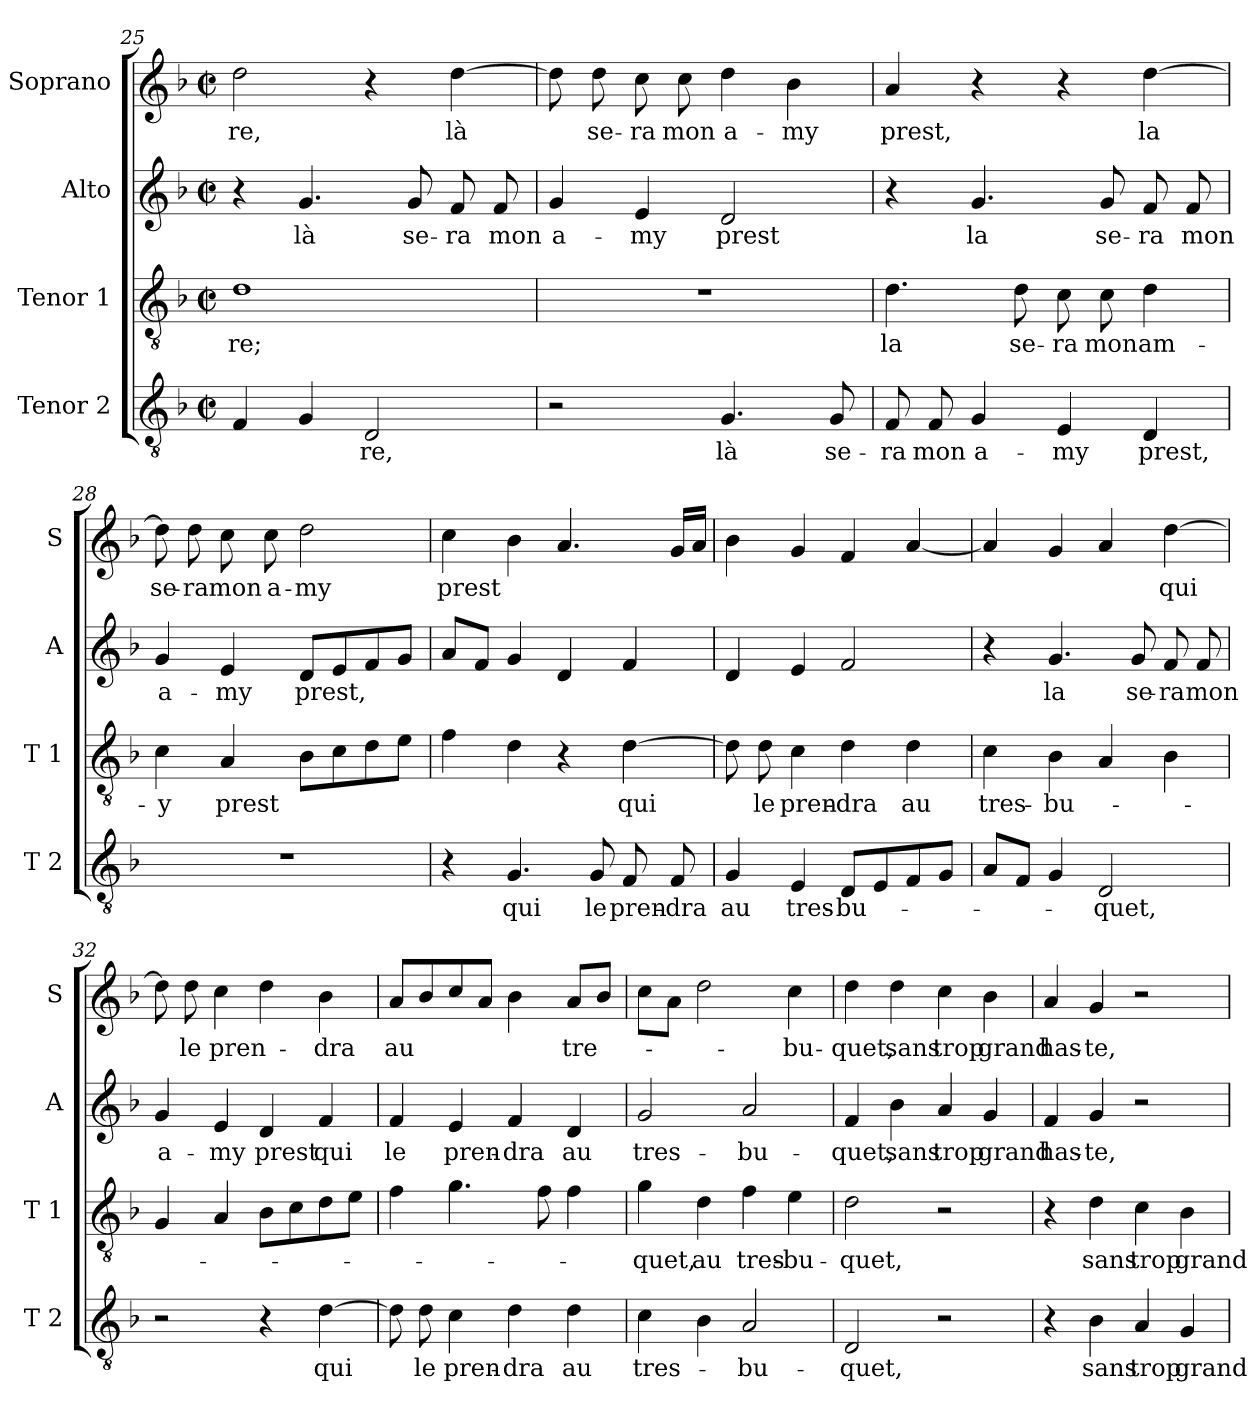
**kern	**text	**kern	**text	**kern	**text	**kern	**text
*part4	*part4	*part3	*part3	*part2	*part2	*part1	*part1
*staff4	*staff4	*staff3	*staff3	*staff2	*staff2	*staff1	*staff1
*I"Tenor 2	*	*I"Tenor 1	*	*I"Alto	*	*I"Soprano	*
*I'T 2	*	*I'T 1	*	*I'A	*	*I'S	*
*clefGv2	*	*clefGv2	*	*clefG2	*	*clefG2	*
*k[b-]	*	*k[b-]	*	*k[b-]	*	*k[b-]	*
*F:	*	*F:	*	*F:	*	*F:	*
*M2/2	*	*M2/2	*	*M2/2	*	*M2/2	*
*met(c|)	*	*met(c|)	*	*met(c|)	*	*met(c|)	*
=25	=25	=25	=25	=25	=25	=25	=25
!	!	!	!LO:LY:b	!	!	!	!LO:LY:b
4F/	.	1d	-re;	4r	.	2dd\	-re,
!	!	!	!	!	!LO:LY:b	!	!
4G/	.	.	.	4.g/	là	.	.
!	!LO:LY:b	!	!	!	!	!	!
2D/	-re,	.	.	.	.	4r	.
!	!	!	!	!	!LO:LY:b	!	!
.	.	.	.	8g/	se-	.	.
!	!	!	!	!	!LO:LY:b	!	!LO:LY:b
.	.	.	.	8f/	-ra	[4dd\	là
!	!	!	!	!	!LO:LY:b	!	!
.	.	.	.	8f/	mon	.	.
!!LO:PB:g=z
=26	=26	=26	=26	=26	=26	=26	=26
!	!	!	!	!	!LO:LY:b	!	!
2r	.	1r	.	4g/	a-	8dd\]	.
!	!	!	!	!	!	!	!LO:LY:b
.	.	.	.	.	.	8dd\	se-
!	!	!	!	!	!LO:LY:b	!	!LO:LY:b
.	.	.	.	4e/	-my	8cc\	-ra
!	!	!	!	!	!	!	!LO:LY:b
.	.	.	.	.	.	8cc\	mon
!	!LO:LY:b	!	!	!	!LO:LY:b	!	!LO:LY:b
4.G/	là	.	.	2d/	prest	4dd\	a-
!	!	!	!	!	!	!	!LO:LY:b
.	.	.	.	.	.	4b-\	-my
!	!LO:LY:b	!	!	!	!	!	!
8G/	se-	.	.	.	.	.	.
=27	=27	=27	=27	=27	=27	=27	=27
!	!LO:LY:b	!	!LO:LY:b	!	!	!	!LO:LY:b
8F/	-ra	4.d\	la	4r	.	4a/	prest,
!	!LO:LY:b	!	!	!	!	!	!
8F/	mon	.	.	.	.	.	.
!	!LO:LY:b	!	!	!	!LO:LY:b	!	!
4G/	a-	.	.	4.g/	la	4r	.
!	!	!	!LO:LY:b	!	!	!	!
.	.	8d\	se-	.	.	.	.
!	!LO:LY:b	!	!LO:LY:b	!	!	!	!
4E/	-my	8c\	-ra	.	.	4r	.
!	!	!	!LO:LY:b	!	!LO:LY:b	!	!
.	.	8c\	mon	8g/	se-	.	.
!	!LO:LY:b	!	!LO:LY:b	!	!LO:LY:b	!	!LO:LY:b
4D/	prest,	4d\	am-	8f/	-ra	[4dd\	la
!	!	!	!	!	!LO:LY:b	!	!
.	.	.	.	8f/	mon	.	.
=28	=28	=28	=28	=28	=28	=28	=28
!	!	!	!LO:LY:b	!	!LO:LY:b	!	!LO:LY:b
1r	.	4c\	-y	4g/	a-	8dd\]	se-
!	!	!	!	!	!	!	!LO:LY:b
.	.	.	.	.	.	8dd\	-ra
!	!	!	!LO:LY:b	!	!LO:LY:b	!	!LO:LY:b
.	.	4A/	prest	4e/	-my	8cc\	mon
!	!	!	!	!	!	!	!LO:LY:b
.	.	.	.	.	.	8cc\	a-
!	!	!	!	!	!LO:LY:b	!	!LO:LY:b
.	.	8B-\L	.	8d/L	prest,	2dd\	-my
.	.	8c\	.	8e/	.	.	.
.	.	8d\	.	8f/	.	.	.
.	.	8e\J	.	8g/J	.	.	.
=29	=29	=29	=29	=29	=29	=29	=29
!	!	!	!	!	!	!	!LO:LY:b
4r	.	4f\	.	8a/L	.	4cc\	prest
.	.	.	.	8f/J	.	.	.
!	!LO:LY:b	!	!	!	!	!	!
4.G/	qui	4d\	.	4g/	.	4b-\	.
.	.	4r	.	4d/	.	4.a/	.
!	!LO:LY:b	!	!	!	!	!	!
8G/	le	.	.	.	.	.	.
!	!LO:LY:b	!	!LO:LY:b	!	!	!	!
8F/	pren-	[4d\	qui	4f/	.	.	.
!	!LO:LY:b	!	!	!	!	!	!
8F/	-dra	.	.	.	.	16g/LL	.
.	.	.	.	.	.	16a/JJ	.
!!LO:LB:g=z
=30	=30	=30	=30	=30	=30	=30	=30
!	!LO:LY:b	!	!	!	!	!	!
4G/	au	8d\]	.	4d/	.	4b-\	.
!	!	!	!LO:LY:b	!	!	!	!
.	.	8d\	le	.	.	.	.
!	!LO:LY:b	!	!LO:LY:b	!	!	!	!
4E/	tres-	4c\	pren-	4e/	.	4g/	.
!	!LO:LY:b	!	!LO:LY:b	!	!	!	!
8D/L	-bu-	4d\	-dra	2f/	.	4f/	.
8E/	.	.	.	.	.	.	.
!	!	!	!LO:LY:b	!	!	!	!
8F/	.	4d\	au	.	.	[4a/	.
8G/J	.	.	.	.	.	.	.
=31	=31	=31	=31	=31	=31	=31	=31
!	!	!	!LO:LY:b	!	!	!	!
8A/L	.	4c\	tres-	4r	.	4a/]	.
8F/J	.	.	.	.	.	.	.
!	!	!	!LO:LY:b	!	!LO:LY:b	!	!
4G/	.	4B-\	-bu-	4.g/	la	4g/	.
!	!LO:LY:b	!	!	!	!	!	!
2D/	-quet,	4A/	.	.	.	4a/	.
!	!	!	!	!	!LO:LY:b	!	!
.	.	.	.	8g/	se-	.	.
!	!	!	!	!	!LO:LY:b	!	!LO:LY:b
.	.	4B-\	.	8f/	-ra	[4dd\	qui
!	!	!	!	!	!LO:LY:b	!	!
.	.	.	.	8f/	mon	.	.
=32	=32	=32	=32	=32	=32	=32	=32
!	!	!	!	!	!LO:LY:b	!	!
2r	.	4G/	.	4g/	a-	8dd\]	.
!	!	!	!	!	!	!	!LO:LY:b
.	.	.	.	.	.	8dd\	le
!	!	!	!	!	!LO:LY:b	!	!LO:LY:b
.	.	4A/	.	4e/	-my	4cc\	pren-
!	!	!	!	!	!LO:LY:b	!	!
4r	.	8B-\L	.	4d/	prest	4dd\	.
.	.	8c\	.	.	.	.	.
!	!LO:LY:b	!	!	!	!LO:LY:b	!	!LO:LY:b
[4d\	qui	8d\	.	4f/	qui	4b-\	-dra
.	.	8e\J	.	.	.	.	.
=33	=33	=33	=33	=33	=33	=33	=33
!	!	!	!	!	!LO:LY:b	!	!LO:LY:b
8d\]	.	4f\	.	4f/	le	8a/L	au
!	!LO:LY:b	!	!	!	!	!	!
8d\	le	.	.	.	.	8b-/	.
!	!LO:LY:b	!	!	!	!LO:LY:b	!	!
4c\	pren-	4.g\	.	4e/	pren-	8cc/	.
.	.	.	.	.	.	8a/J	.
!	!LO:LY:b	!	!	!	!LO:LY:b	!	!
4d\	-dra	.	.	4f/	-dra	4b-\	.
.	.	8f\	.	.	.	.	.
!	!LO:LY:b	!	!	!	!LO:LY:b	!	!LO:LY:b
4d\	au	4f\	.	4d/	au	8a/L	tre-
.	.	.	.	.	.	8b-/J	.
=34	=34	=34	=34	=34	=34	=34	=34
!	!LO:LY:b	!	!LO:LY:b	!	!LO:LY:b	!	!
4c\	tres-	4g\	-quet,	2g/	tres-	8cc\L	.
.	.	.	.	.	.	8a\J	.
!	!	!	!LO:LY:b	!	!	!	!
4B-\	.	4d\	au	.	.	2dd\	.
!	!LO:LY:b	!	!LO:LY:b	!	!LO:LY:b	!	!
2A/	-bu-	4f\	tres-	2a/	-bu-	.	.
!	!	!	!LO:LY:b	!	!	!	!LO:LY:b
.	.	4e\	-bu-	.	.	4cc\	-bu-
!!LO:LB:g=z
=35	=35	=35	=35	=35	=35	=35	=35
!	!LO:LY:b	!	!LO:LY:b	!	!LO:LY:b	!	!LO:LY:b
2D/	-quet,	2d\	-quet,	4f/	-quet,	4dd\	-quet,
!	!	!	!	!	!LO:LY:b	!	!LO:LY:b
.	.	.	.	4b-\	sans	4dd\	sans
!	!	!	!	!	!LO:LY:b	!	!LO:LY:b
2r	.	2r	.	4a/	trop	4cc\	trop
!	!	!	!	!	!LO:LY:b	!	!LO:LY:b
.	.	.	.	4g/	grand	4b-\	grand
=36	=36	=36	=36	=36	=36	=36	=36
!	!	!	!	!	!LO:LY:b	!	!LO:LY:b
4r	.	4r	.	4f/	has-	4a/	has-
!	!LO:LY:b	!	!LO:LY:b	!	!LO:LY:b	!	!LO:LY:b
4B-\	sans	4d\	sans	4g/	-te,	4g/	-te,
!	!LO:LY:b	!	!LO:LY:b	!	!	!	!
4A/	trop	4c\	trop	2r	.	2r	.
!	!LO:LY:b	!	!LO:LY:b	!	!	!	!
4G/	grand	4B-\	grand	.	.	.	.
=	=	=	=	=	=	=	=
*-	*-	*-	*-	*-	*-	*-	*-
